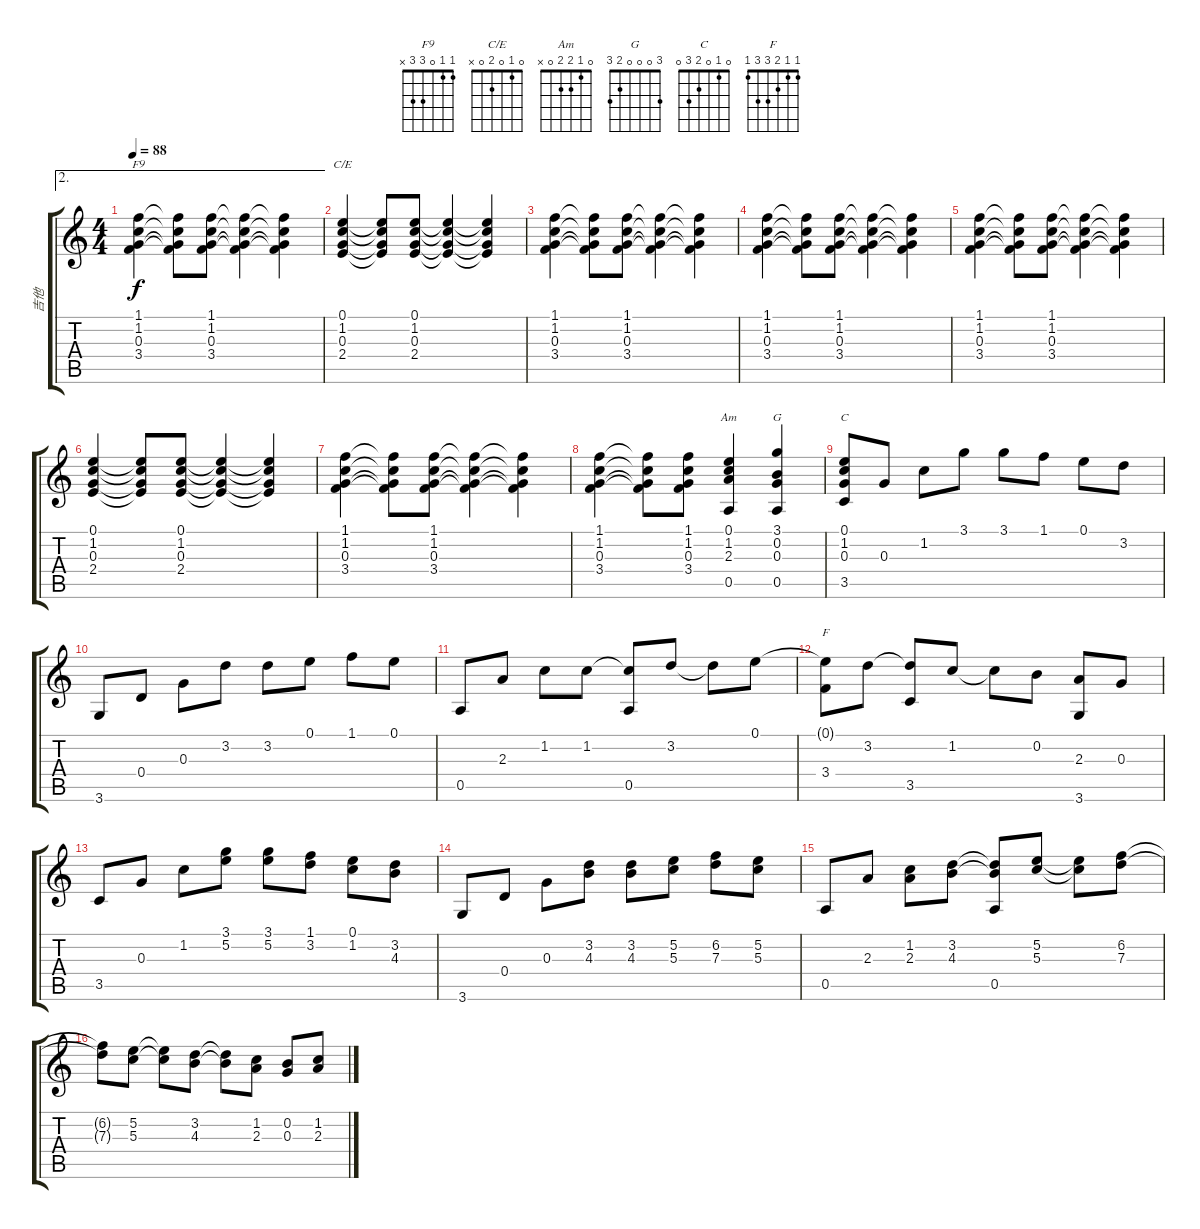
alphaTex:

\track ("吉他" "吉他") {instrument acousticguitarnylon}
\staff {score tabs}
\tuning (E4 B3 G3 D3 A2 E2) {hide}
\chord ("F9" 1 1 0 3 3 x)
\chord ("C/E" 0 1 0 2 0 x)
\chord ("Am" 0 1 2 2 0 x)
\chord ("G" 3 0 0 0 2 3)
\chord ("C" 0 1 0 2 3 0)
\chord ("F" 1 1 2 3 3 1)
\ae 2
\ts (4 4)
\tempo 88
\clef g2
\ks c
(1.1 1.2 0.3 3.4).4{ch "F9" dy f} (1.1{t} 1.2{t} 0.3{t} 3.4{t}).8 (1.1 1.2 0.3 3.4).8 (1.1{t} 1.2{t} 0.3{t} 3.4{t}).4 (1.1{t} 1.2{t} 0.3{t} 3.4{t}).4 |
(0.1 1.2 0.3 2.4).4{ch "C/E"} (0.1{t} 1.2{t} 0.3{t} 2.4{t}).8 (0.1 1.2 0.3 2.4).8 (0.1{t} 1.2{t} 0.3{t} 2.4{t}).4 (0.1{t} 1.2{t} 0.3{t} 2.4{t}).4 |
(1.1 1.2 0.3 3.4).4 (1.1{t} 1.2{t} 0.3{t} 3.4{t}).8 (1.1 1.2 0.3 3.4).8 (1.1{t} 1.2{t} 0.3{t} 3.4{t}).4 (1.1{t} 1.2{t} 0.3{t} 3.4{t}).4 |
(1.1 1.2 0.3 3.4).4 (1.1{t} 1.2{t} 0.3{t} 3.4{t}).8 (1.1 1.2 0.3 3.4).8 (1.1{t} 1.2{t} 0.3{t} 3.4{t}).4 (1.1{t} 1.2{t} 0.3{t} 3.4{t}).4 |
(1.1 1.2 0.3 3.4).4 (1.1{t} 1.2{t} 0.3{t} 3.4{t}).8 (1.1 1.2 0.3 3.4).8 (1.1{t} 1.2{t} 0.3{t} 3.4{t}).4 (1.1{t} 1.2{t} 0.3{t} 3.4{t}).4 |
(0.1 1.2 0.3 2.4).4 (0.1{t} 1.2{t} 0.3{t} 2.4{t}).8 (0.1 1.2 0.3 2.4).8 (0.1{t} 1.2{t} 0.3{t} 2.4{t}).4 (0.1{t} 1.2{t} 0.3{t} 2.4{t}).4 |
(1.1 1.2 0.3 3.4).4 (1.1{t} 1.2{t} 0.3{t} 3.4{t}).8 (1.1 1.2 0.3 3.4).8 (1.1{t} 1.2{t} 0.3{t} 3.4{t}).4 (1.1{t} 1.2{t} 0.3{t} 3.4{t}).4 |
(1.1 1.2 0.3 3.4).4 (1.1{t} 1.2{t} 0.3{t} 3.4{t}).8 (1.1 1.2 0.3 3.4).8 (0.1 1.2 2.3 0.5).4{ch "Am"} (3.1 0.2 0.3 0.5).4{ch "G"} |
(0.1 1.2 0.3 3.5).8{ch "C"} 0.3.8 1.2.8 3.1.8 3.1.8 1.1.8 0.1.8 3.2.8 |
3.6.8 0.4.8 0.3.8 3.2.8 3.2.8 0.1.8 1.1.8 0.1.8 |
0.5.8 2.3.8 1.2.8 1.2.8 (1.2{t} 0.5).8 3.2.8 3.2{t}.8 0.1.8 |
(0.1{t} 3.4).8{ch "F"} 3.2.8 (3.2{t} 3.5).8 1.2.8 1.2{t}.8 0.2.8 (2.3 3.6).8 0.3.8 |
3.5.8 0.3.8 1.2.8 (3.1 5.2).8 (3.1 5.2).8 (1.1 3.2).8 (0.1 1.2).8 (3.2 4.3).8 |
3.6.8 0.4.8 0.3.8 (3.2 4.3).8 (3.2 4.3).8 (5.2 5.3).8 (6.2 7.3).8 (5.2 5.3).8 |
0.5.8 2.3.8 (1.2 2.3).8 (3.2 4.3).8 (3.2{t} 4.3{t} 0.5).8 (5.2 5.3).8 (5.2{t} 5.3{t}).8 (6.2 7.3).8 |
(6.2{t} 7.3{t}).8 (5.2 5.3).8 (5.2{t} 5.3{t}).8 (3.2 4.3).8 (3.2{t} 4.3{t}).8 (1.2 2.3).8 (0.2 0.3).8 (1.2 2.3).8
